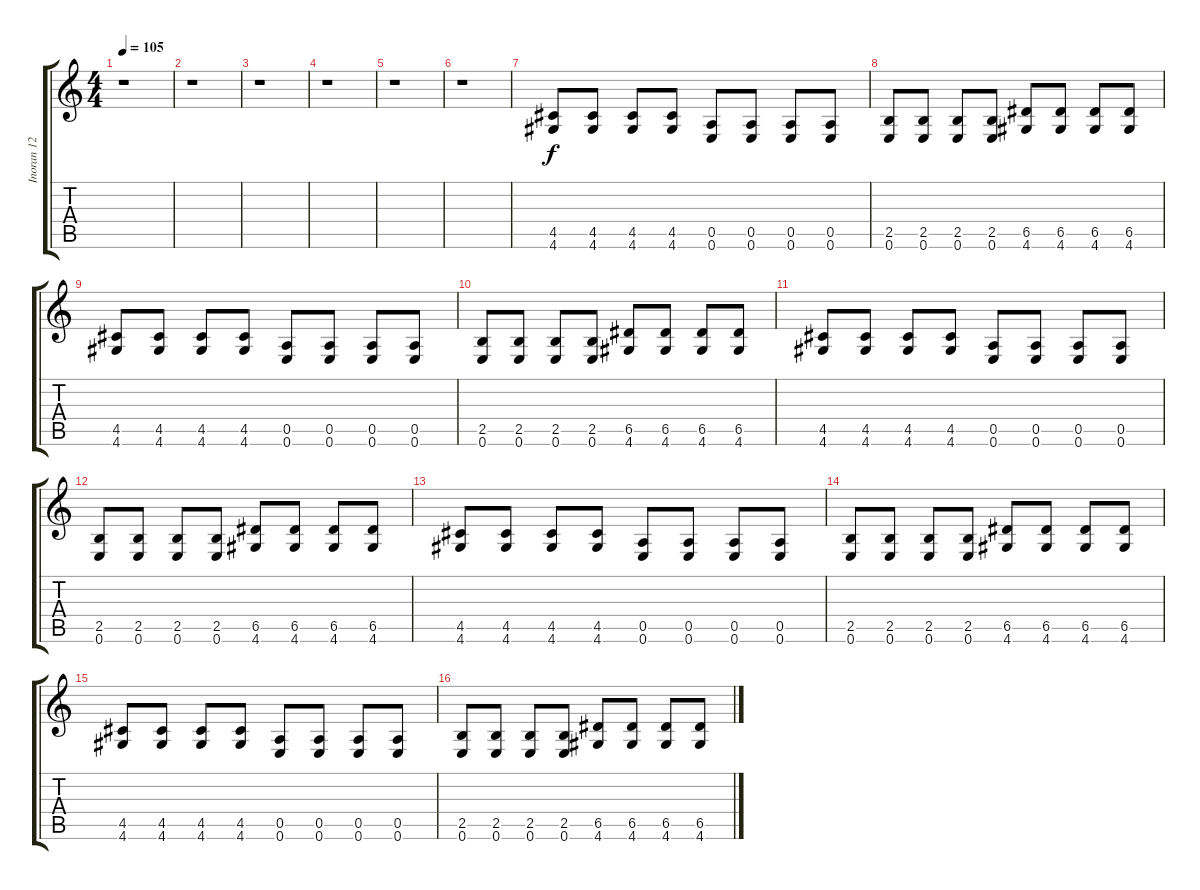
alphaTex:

\track ("Inoran 12 String" "Inoran 12 ") {instrument distortionguitar}
\staff {score tabs}
\tuning (E4 B3 G3 D3 A2 E2) {hide}
\ts (4 4)
\tempo 105
\clef g2
\ks c
r.1{dy f instrument distortionguitar} |
r.1 |
r.1 |
r.1 |
r.1 |
r.1 |
(4.5 4.6).8 (4.5 4.6).8 (4.5 4.6).8 (4.5 4.6).8 (0.5 0.6).8 (0.5 0.6).8 (0.5 0.6).8 (0.5 0.6).8 |
(2.5 0.6).8 (2.5 0.6).8 (2.5 0.6).8 (2.5 0.6).8 (6.5 4.6).8 (6.5 4.6).8 (6.5 4.6).8 (6.5 4.6).8 |
(4.5 4.6).8 (4.5 4.6).8 (4.5 4.6).8 (4.5 4.6).8 (0.5 0.6).8 (0.5 0.6).8 (0.5 0.6).8 (0.5 0.6).8 |
(2.5 0.6).8 (2.5 0.6).8 (2.5 0.6).8 (2.5 0.6).8 (6.5 4.6).8 (6.5 4.6).8 (6.5 4.6).8 (6.5 4.6).8 |
(4.5 4.6).8 (4.5 4.6).8 (4.5 4.6).8 (4.5 4.6).8 (0.5 0.6).8 (0.5 0.6).8 (0.5 0.6).8 (0.5 0.6).8 |
(2.5 0.6).8 (2.5 0.6).8 (2.5 0.6).8 (2.5 0.6).8 (6.5 4.6).8 (6.5 4.6).8 (6.5 4.6).8 (6.5 4.6).8 |
(4.5 4.6).8 (4.5 4.6).8 (4.5 4.6).8 (4.5 4.6).8 (0.5 0.6).8 (0.5 0.6).8 (0.5 0.6).8 (0.5 0.6).8 |
(2.5 0.6).8 (2.5 0.6).8 (2.5 0.6).8 (2.5 0.6).8 (6.5 4.6).8 (6.5 4.6).8 (6.5 4.6).8 (6.5 4.6).8 |
(4.5 4.6).8 (4.5 4.6).8 (4.5 4.6).8 (4.5 4.6).8 (0.5 0.6).8 (0.5 0.6).8 (0.5 0.6).8 (0.5 0.6).8 |
(2.5 0.6).8 (2.5 0.6).8 (2.5 0.6).8 (2.5 0.6).8 (6.5 4.6).8 (6.5 4.6).8 (6.5 4.6).8 (6.5 4.6).8
